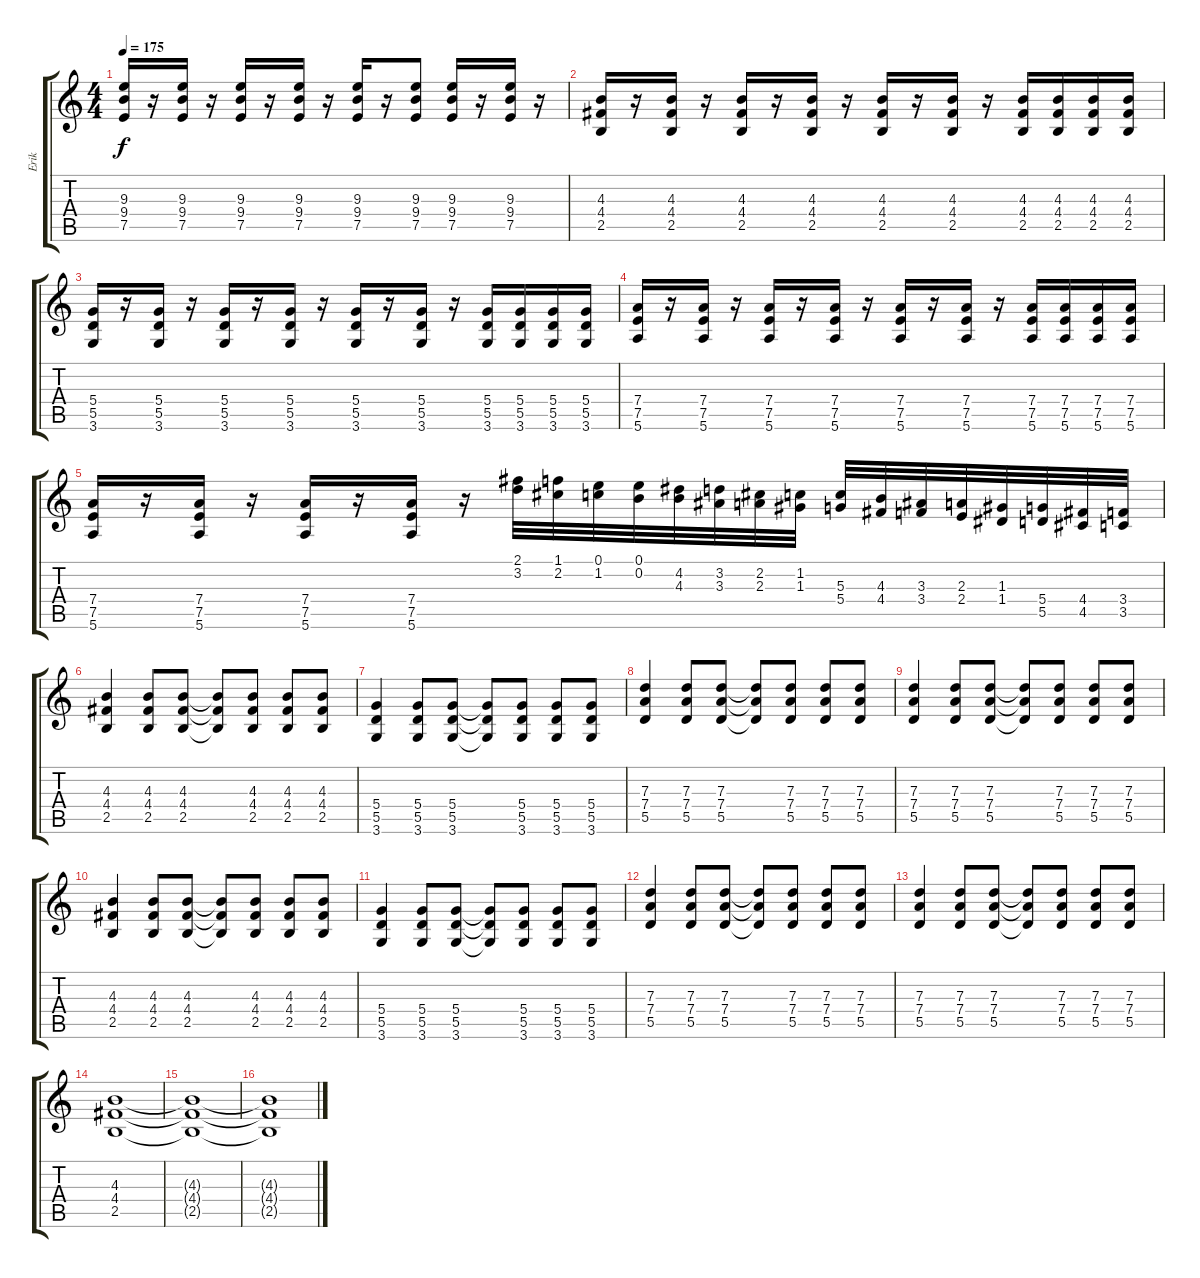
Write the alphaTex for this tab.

\track ("Erik" "Erik") {instrument distortionguitar}
\staff {score tabs}
\tuning (E4 B3 G3 D3 A2 E2) {hide}
\ts (4 4)
\tempo 175
\clef g2
\ks c
(9.3 9.4 7.5).16{dy f} r.16 (9.3 9.4 7.5).16 r.16 (9.3 9.4 7.5).16 r.16 (9.3 9.4 7.5).16 r.16 (9.3 9.4 7.5).16 r.16 (9.3 9.4 7.5).8 (9.3 9.4 7.5).16 r.16 (9.3 9.4 7.5).16 r.16 |
(4.3 4.4 2.5).16 r.16 (4.3 4.4 2.5).16 r.16 (4.3 4.4 2.5).16 r.16 (4.3 4.4 2.5).16 r.16 (4.3 4.4 2.5).16 r.16 (4.3 4.4 2.5).16 r.16 (4.3 4.4 2.5).16 (4.3 4.4 2.5).16 (4.3 4.4 2.5).16 (4.3 4.4 2.5).16 |
(5.4 5.5 3.6).16 r.16 (5.4 5.5 3.6).16 r.16 (5.4 5.5 3.6).16 r.16 (5.4 5.5 3.6).16 r.16 (5.4 5.5 3.6).16 r.16 (5.4 5.5 3.6).16 r.16 (5.4 5.5 3.6).16 (5.4 5.5 3.6).16 (5.4 5.5 3.6).16 (5.4 5.5 3.6).16 |
(7.4 7.5 5.6).16 r.16 (7.4 7.5 5.6).16 r.16 (7.4 7.5 5.6).16 r.16 (7.4 7.5 5.6).16 r.16 (7.4 7.5 5.6).16 r.16 (7.4 7.5 5.6).16 r.16 (7.4 7.5 5.6).16 (7.4 7.5 5.6).16 (7.4 7.5 5.6).16 (7.4 7.5 5.6).16 |
(7.4 7.5 5.6).16 r.16 (7.4 7.5 5.6).16 r.16 (7.4 7.5 5.6).16 r.16 (7.4 7.5 5.6).16 r.16 (2.1 3.2).32 (1.1 2.2).32 (0.1 1.2).32 (0.1 0.2).32 (4.2 4.3).32 (3.2 3.3).32 (2.2 2.3).32 (1.2 1.3).32 (5.3 5.4).32 (4.3 4.4).32 (3.3 3.4).32 (2.3 2.4).32 (1.3 1.4).32 (5.4 5.5).32 (4.4 4.5).32 (3.4 3.5).32 |
(4.3 4.4 2.5).4 (4.3 4.4 2.5).8 (4.3 4.4 2.5).8 (4.3{t} 4.4{t} 2.5{t}).8 (4.3 4.4 2.5).8 (4.3 4.4 2.5).8 (4.3 4.4 2.5).8 |
(5.4 5.5 3.6).4 (5.4 5.5 3.6).8 (5.4 5.5 3.6).8 (5.4{t} 5.5{t} 3.6{t}).8 (5.4 5.5 3.6).8 (5.4 5.5 3.6).8 (5.4 5.5 3.6).8 |
(7.3 7.4 5.5).4 (7.3 7.4 5.5).8 (7.3 7.4 5.5).8 (7.3{t} 7.4{t} 5.5{t}).8 (7.3 7.4 5.5).8 (7.3 7.4 5.5).8 (7.3 7.4 5.5).8 |
(7.3 7.4 5.5).4 (7.3 7.4 5.5).8 (7.3 7.4 5.5).8 (7.3{t} 7.4{t} 5.5{t}).8 (7.3 7.4 5.5).8 (7.3 7.4 5.5).8 (7.3 7.4 5.5).8 |
(4.3 4.4 2.5).4 (4.3 4.4 2.5).8 (4.3 4.4 2.5).8 (4.3{t} 4.4{t} 2.5{t}).8 (4.3 4.4 2.5).8 (4.3 4.4 2.5).8 (4.3 4.4 2.5).8 |
(5.4 5.5 3.6).4 (5.4 5.5 3.6).8 (5.4 5.5 3.6).8 (5.4{t} 5.5{t} 3.6{t}).8 (5.4 5.5 3.6).8 (5.4 5.5 3.6).8 (5.4 5.5 3.6).8 |
(7.3 7.4 5.5).4 (7.3 7.4 5.5).8 (7.3 7.4 5.5).8 (7.3{t} 7.4{t} 5.5{t}).8 (7.3 7.4 5.5).8 (7.3 7.4 5.5).8 (7.3 7.4 5.5).8 |
(7.3 7.4 5.5).4 (7.3 7.4 5.5).8 (7.3 7.4 5.5).8 (7.3{t} 7.4{t} 5.5{t}).8 (7.3 7.4 5.5).8 (7.3 7.4 5.5).8 (7.3 7.4 5.5).8 |
(4.3 4.4 2.5).1 |
(4.3{t} 4.4{t} 2.5{t}).1 |
(4.3{t} 4.4{t} 2.5{t}).1
